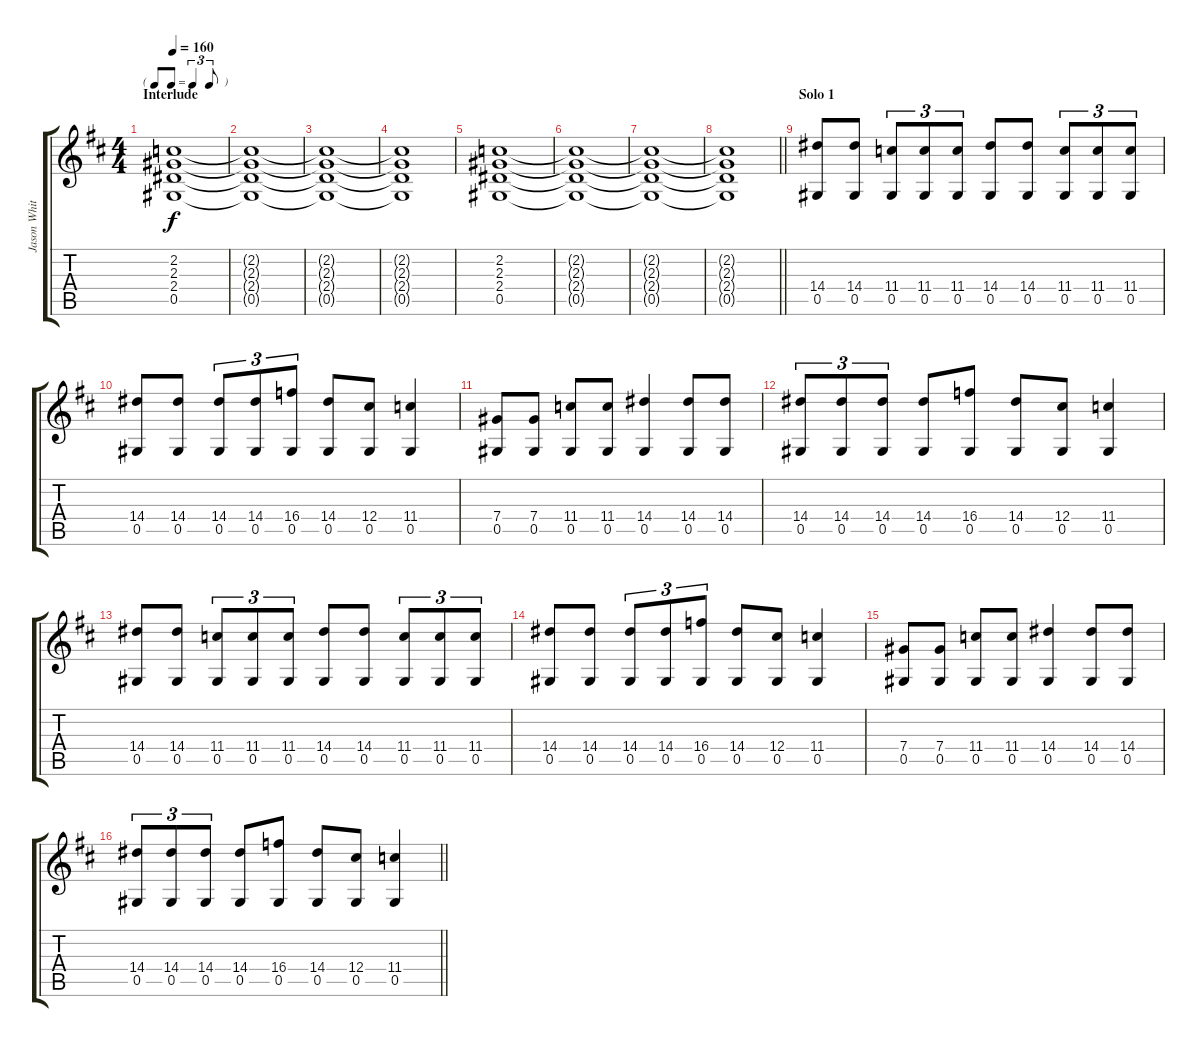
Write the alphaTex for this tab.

\track ("Jason White (Lead Guitar)" "Jason Whit") {instrument distortionguitar}
\staff {score tabs}
\tuning (Eb4 Bb3 Gb3 Db3 Ab2 Eb2) {hide}
\ts (4 4)
\tf triplet8th
\section ("" "Interlude")
\tempo 160
\clef g2
\ks d
(2.2 2.3 2.4 0.5).1{dy f} |
(2.2{t} 2.3{t} 2.4{t} 0.5{t}).1 |
(2.2{t} 2.3{t} 2.4{t} 0.5{t}).1 |
(2.2{t} 2.3{t} 2.4{t} 0.5{t}).1 |
(2.2 2.3 2.4 0.5).1 |
(2.2{t} 2.3{t} 2.4{t} 0.5{t}).1 |
(2.2{t} 2.3{t} 2.4{t} 0.5{t}).1 |
\barLineRight lightlight
(2.2{t} 2.3{t} 2.4{t} 0.5{t}).1 |
\section ("" "Solo 1")
(14.4 0.5).8{balance 14} (14.4 0.5).8 (11.4 0.5).8{tu (3 2)} (11.4 0.5).8{tu (3 2)} (11.4 0.5).8{tu (3 2)} (14.4 0.5).8 (14.4 0.5).8 (11.4 0.5).8{tu (3 2)} (11.4 0.5).8{tu (3 2)} (11.4 0.5).8{tu (3 2)} |
(14.4 0.5).8 (14.4 0.5).8 (14.4 0.5).8{tu (3 2)} (14.4 0.5).8{tu (3 2)} (16.4 0.5).8{tu (3 2)} (14.4 0.5).8 (12.4 0.5).8 (11.4 0.5).4 |
(7.4 0.5).8 (7.4 0.5).8 (11.4 0.5).8 (11.4 0.5).8 (14.4 0.5).4 (14.4 0.5).8 (14.4 0.5).8 |
(14.4 0.5).8{tu (3 2)} (14.4 0.5).8{tu (3 2)} (14.4 0.5).8{tu (3 2)} (14.4 0.5).8 (16.4 0.5).8 (14.4 0.5).8 (12.4 0.5).8 (11.4 0.5).4 |
(14.4 0.5).8 (14.4 0.5).8 (11.4 0.5).8{tu (3 2)} (11.4 0.5).8{tu (3 2)} (11.4 0.5).8{tu (3 2)} (14.4 0.5).8 (14.4 0.5).8 (11.4 0.5).8{tu (3 2)} (11.4 0.5).8{tu (3 2)} (11.4 0.5).8{tu (3 2)} |
(14.4 0.5).8 (14.4 0.5).8 (14.4 0.5).8{tu (3 2)} (14.4 0.5).8{tu (3 2)} (16.4 0.5).8{tu (3 2)} (14.4 0.5).8 (12.4 0.5).8 (11.4 0.5).4 |
(7.4 0.5).8 (7.4 0.5).8 (11.4 0.5).8 (11.4 0.5).8 (14.4 0.5).4 (14.4 0.5).8 (14.4 0.5).8 |
\barLineRight lightlight
(14.4 0.5).8{tu (3 2)} (14.4 0.5).8{tu (3 2)} (14.4 0.5).8{tu (3 2)} (14.4 0.5).8 (16.4 0.5).8 (14.4 0.5).8 (12.4 0.5).8 (11.4 0.5).4
